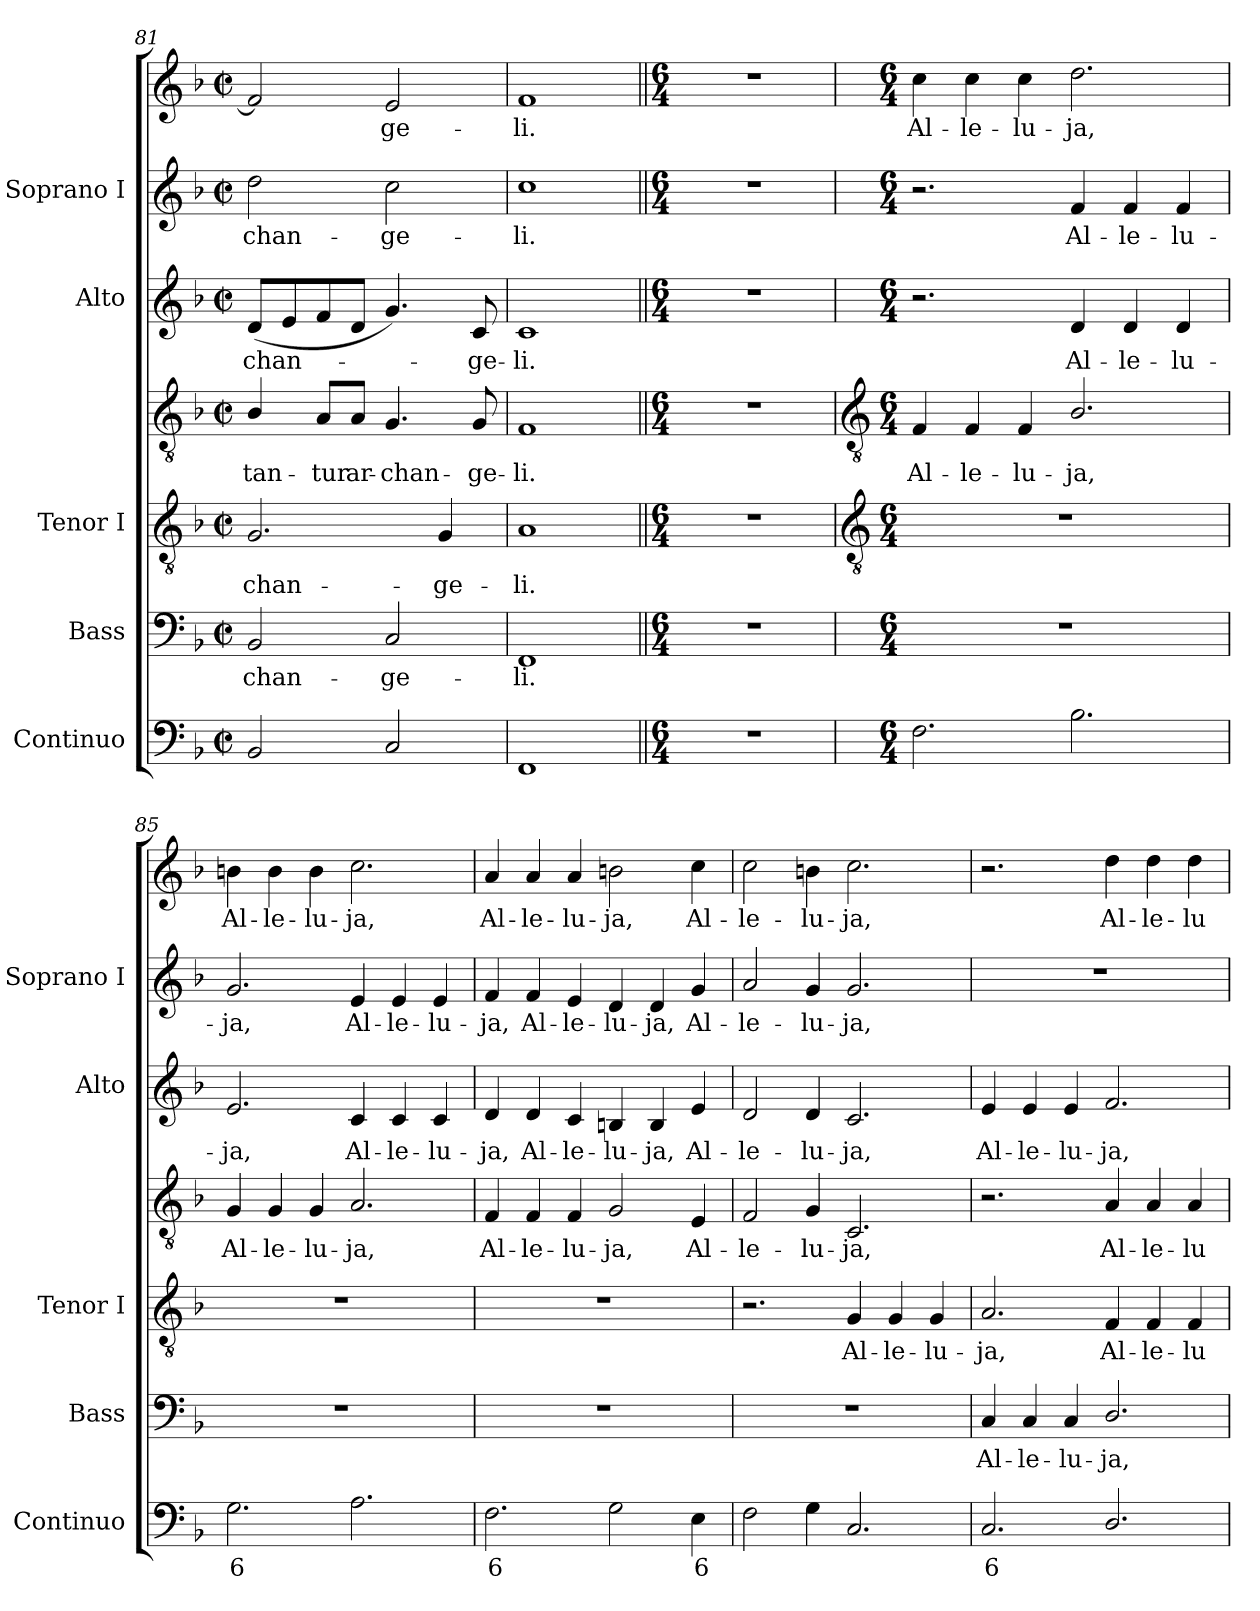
**kern	**text	**kern	**text	**kern	**text	**kern	**text	**kern	**text	**kern	**text	**kern	**text
*part5	*part5	*part4	*part4	*part3	*part3	*part3	*part3	*part2	*part2	*part1	*part1	*part1	*part1
*staff7	*staff7	*staff6	*staff6	*staff5	*staff5	*staff4	*staff4	*staff3	*staff3	*staff2	*staff2	*staff1	*staff1
*I"Continuo	*	*I"Bass	*	*I"Tenor I	*	*	*	*I"Alto	*	*I"Soprano I	*	*	*
*I'Continuo	*	*I'Bass	*	*I'Tenor I	*	*	*	*I'Alto	*	*I'Soprano I	*	*	*
*clefF4	*	*clefF4	*	*clefGv2	*	*clefGv2	*	*clefG2	*	*clefG2	*	*clefG2	*
*k[b-]	*	*k[b-]	*	*k[b-]	*	*k[b-]	*	*k[b-]	*	*k[b-]	*	*k[b-]	*
*F:	*	*F:	*	*F:	*	*F:	*	*F:	*	*F:	*	*F:	*
*M2/2	*	*M2/2	*	*M2/2	*	*M2/2	*	*M2/2	*	*M2/2	*	*M2/2	*
*met(c|)	*	*met(c|)	*	*met(c|)	*	*met(c|)	*	*met(c|)	*	*met(c|)	*	*met(c|)	*
=81	=81	=81	=81	=81	=81	=81	=81	=81	=81	=81	=81	=81	=81
!	!	!	!LO:LY:b	!	!LO:LY:b	!	!LO:LY:b	!	!LO:LY:b	!	!LO:LY:b	!	!
2BB-	.	2BB-	-chan-	2.G	-chan-	4B-/	-tan-	(<8dL	-chan-	2dd	-chan-	2f]	.
.	.	.	.	.	.	.	.	8e	.	.	.	.	.
!	!	!	!	!	!	!	!LO:LY:b	!	!	!	!	!	!
.	.	.	.	.	.	8A/L	-tur	8f	.	.	.	.	.
!	!	!	!	!	!	!	!LO:LY:b	!	!	!	!	!	!
.	.	.	.	.	.	8A/J	ar-	8dJ	.	.	.	.	.
!	!	!	!LO:LY:b	!	!	!	!LO:LY:b	!	!	!	!LO:LY:b	!	!LO:LY:b
2C	.	2C	-ge-	.	.	4.G	-chan-	4.g)	.	2cc	-ge-	2e	-ge-
!	!	!	!	!	!LO:LY:b	!	!	!	!	!	!	!	!
.	.	.	.	4G	-ge-	.	.	.	.	.	.	.	.
!	!	!	!	!	!	!	!LO:LY:b	!	!LO:LY:b	!	!	!	!
.	.	.	.	.	.	8G	-ge-	8c	ge-	.	.	.	.
=82	=82	=82	=82	=82	=82	=82	=82	=82	=82	=82	=82	=82	=82
!	!	!	!LO:LY:b	!	!LO:LY:b	!	!LO:LY:b	!	!LO:LY:b	!	!LO:LY:b	!	!LO:LY:b
1FF	.	1FF	-li.	1A	li.	1F	-li.	1c	-li.	1cc	li.	1f	-li.
=83||	=83||	=83||	=83||	=83||	=83||	=83||	=83||	=83||	=83||	=83||	=83||	=83||	=83||
*M6/4	*	*M6/4	*	*M6/4	*	*M6/4	*	*M6/4	*	*M6/4	*	*M6/4	*
1.r	.	1.r	.	1.r	.	1.r	.	1.r	.	1.r	.	1.r	.
!!LO:LB:g=z
=84	=84	=84	=84	=84	=84	=84	=84	=84	=84	=84	=84	=84	=84
*	*	*	*	*clefGv2	*	*clefGv2	*	*	*	*	*	*	*
*M6/4	*	*M6/4	*	*M6/4	*	*M6/4	*	*M6/4	*	*M6/4	*	*M6/4	*
!	!	!LO:N:vis=1	!	!LO:N:vis=1	!	!	!LO:LY:b	!	!	!	!	!	!LO:LY:b
2.F	.	1.r	.	1.r	.	4F	Al-	2.r	.	2.r	.	4cc	Al-
!	!	!	!	!	!	!	!LO:LY:b	!	!	!	!	!	!LO:LY:b
.	.	.	.	.	.	4F	-le-	.	.	.	.	4cc	-le-
!	!	!	!	!	!	!	!LO:LY:b	!	!	!	!	!	!LO:LY:b
.	.	.	.	.	.	4F	-lu-	.	.	.	.	4cc	-lu-
!	!	!	!	!	!	!	!LO:LY:b	!	!LO:LY:b	!	!LO:LY:b	!	!LO:LY:b
2.B-	.	.	.	.	.	2.B-/	-ja,	4d	Al-	4f	Al-	2.dd	-ja,
!	!	!	!	!	!	!	!	!	!LO:LY:b	!	!LO:LY:b	!	!
.	.	.	.	.	.	.	.	4d	-le-	4f	-le-	.	.
!	!	!	!	!	!	!	!	!	!LO:LY:b	!	!LO:LY:b	!	!
.	.	.	.	.	.	.	.	4d	-lu-	4f	-lu-	.	.
=85	=85	=85	=85	=85	=85	=85	=85	=85	=85	=85	=85	=85	=85
!	!LO:LY:b	!LO:N:vis=1	!	!LO:N:vis=1	!	!	!LO:LY:b	!	!LO:LY:b	!	!LO:LY:b	!	!LO:LY:b
2.G	6	1.r	.	1.r	.	4G	Al-	2.e	-ja,	2.g	ja,	4bn	-Al-
!	!	!	!	!	!	!	!LO:LY:b	!	!	!	!	!	!LO:LY:b
.	.	.	.	.	.	4G	-le-	.	.	.	.	4b	-le-
!	!	!	!	!	!	!	!LO:LY:b	!	!	!	!	!	!LO:LY:b
.	.	.	.	.	.	4G	-lu-	.	.	.	.	4b	-lu-
!	!	!	!	!	!	!	!LO:LY:b	!	!LO:LY:b	!	!LO:LY:b	!	!LO:LY:b
2.A	.	.	.	.	.	2.A	-ja,	4c	Al-	4e	Al-	2.cc	-ja,
!	!	!	!	!	!	!	!	!	!LO:LY:b	!	!LO:LY:b	!	!
.	.	.	.	.	.	.	.	4c	-le-	4e	-le-	.	.
!	!	!	!	!	!	!	!	!	!LO:LY:b	!	!LO:LY:b	!	!
.	.	.	.	.	.	.	.	4c	-lu-	4e	-lu-	.	.
=86	=86	=86	=86	=86	=86	=86	=86	=86	=86	=86	=86	=86	=86
!	!LO:LY:b	!LO:N:vis=1	!	!LO:N:vis=1	!	!	!LO:LY:b	!	!LO:LY:b	!	!LO:LY:b	!	!LO:LY:b
2.F	6	1.r	.	1.r	.	4F	Al-	4d	-ja,	4f	-ja,	4a	-Al-
!	!	!	!	!	!	!	!LO:LY:b	!	!LO:LY:b	!	!LO:LY:b	!	!LO:LY:b
.	.	.	.	.	.	4F	-le-	4d	Al-	4f	Al-	4a	-le-
!	!	!	!	!	!	!	!LO:LY:b	!	!LO:LY:b	!	!LO:LY:b	!	!LO:LY:b
.	.	.	.	.	.	4F	-lu-	4c	-le-	4e	-le-	4a	-lu-
!	!	!	!	!	!	!	!LO:LY:b	!	!LO:LY:b	!	!LO:LY:b	!	!LO:LY:b
2G	.	.	.	.	.	2G	-ja,	4Bn	-lu-	4d	-lu-	2bn	-ja,
!	!	!	!	!	!	!	!	!	!LO:LY:b	!	!LO:LY:b	!	!
.	.	.	.	.	.	.	.	4B	-ja,	4d	-ja,	.	.
!	!LO:LY:b	!	!	!	!	!	!LO:LY:b	!	!LO:LY:b	!	!LO:LY:b	!	!LO:LY:b
4E	6	.	.	.	.	4E	Al-	4e	Al-	4g	Al-	4cc	Al-
=87	=87	=87	=87	=87	=87	=87	=87	=87	=87	=87	=87	=87	=87
!	!	!LO:N:vis=1	!	!	!	!	!LO:LY:b	!	!LO:LY:b	!	!LO:LY:b	!	!LO:LY:b
2F	.	1.r	.	2.r	.	2F	-le-	2d	-le-	2a	le-	2cc	-le-
!	!	!	!	!	!	!	!LO:LY:b	!	!LO:LY:b	!	!LO:LY:b	!	!LO:LY:b
4G	.	.	.	.	.	4G	-lu-	4d	-lu-	4g	-lu-	4bn	-lu-
!	!	!	!	!	!LO:LY:b	!	!LO:LY:b	!	!LO:LY:b	!	!LO:LY:b	!	!LO:LY:b
2.C	.	.	.	4G	Al-	2.C	-ja,	2.c	-ja,	2.g	-ja,	2.cc	-ja,
!	!	!	!	!	!LO:LY:b	!	!	!	!	!	!	!	!
.	.	.	.	4G	-le-	.	.	.	.	.	.	.	.
!	!	!	!	!	!LO:LY:b	!	!	!	!	!	!	!	!
.	.	.	.	4G	-lu-	.	.	.	.	.	.	.	.
=88	=88	=88	=88	=88	=88	=88	=88	=88	=88	=88	=88	=88	=88
!	!LO:LY:b	!	!LO:LY:b	!	!LO:LY:b	!	!	!	!LO:LY:b	!LO:N:vis=1	!	!	!
2.C	6	4C	Al-	2.A	-ja,	2.r	.	4e	Al-	1.r	.	2.r	.
!	!	!	!LO:LY:b	!	!	!	!	!	!LO:LY:b	!	!	!	!
.	.	4C	-le-	.	.	.	.	4e	-le-	.	.	.	.
!	!	!	!LO:LY:b	!	!	!	!	!	!LO:LY:b	!	!	!	!
.	.	4C	-lu-	.	.	.	.	4e	-lu-	.	.	.	.
!	!	!	!LO:LY:b	!	!LO:LY:b	!	!LO:LY:b	!	!LO:LY:b	!	!	!	!LO:LY:b
2.D/	.	2.D/	-ja,	4F	Al-	4A	-Al-	2.f	-ja,	.	.	4dd	Al-
!	!	!	!	!	!LO:LY:b	!	!LO:LY:b	!	!	!	!	!	!LO:LY:b
.	.	.	.	4F	-le-	4A	-le-	.	.	.	.	4dd	-le-
!	!	!	!	!	!LO:LY:b	!	!LO:LY:b	!	!	!	!	!	!LO:LY:b
.	.	.	.	4F	-lu-	4A	-lu-	.	.	.	.	4dd	-lu-
=	=	=	=	=	=	=	=	=	=	=	=	=	=
*-	*-	*-	*-	*-	*-	*-	*-	*-	*-	*-	*-	*-	*-
